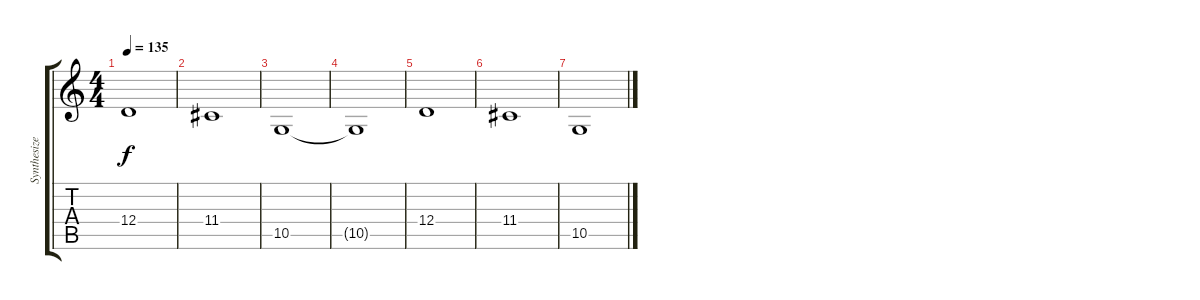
\track ("Synthesizer 2" "Synthesize") {instrument lead1square}
\staff {score tabs}
\tuning (E4 B3 G3 D3 A2 E2) {hide}
\ts (4 4)
\tempo 135
\clef g2
\ks c
12.4.1{dy f} |
11.4.1 |
10.5.1 |
10.5{t}.1 |
12.4.1 |
11.4.1 |
10.5.1
